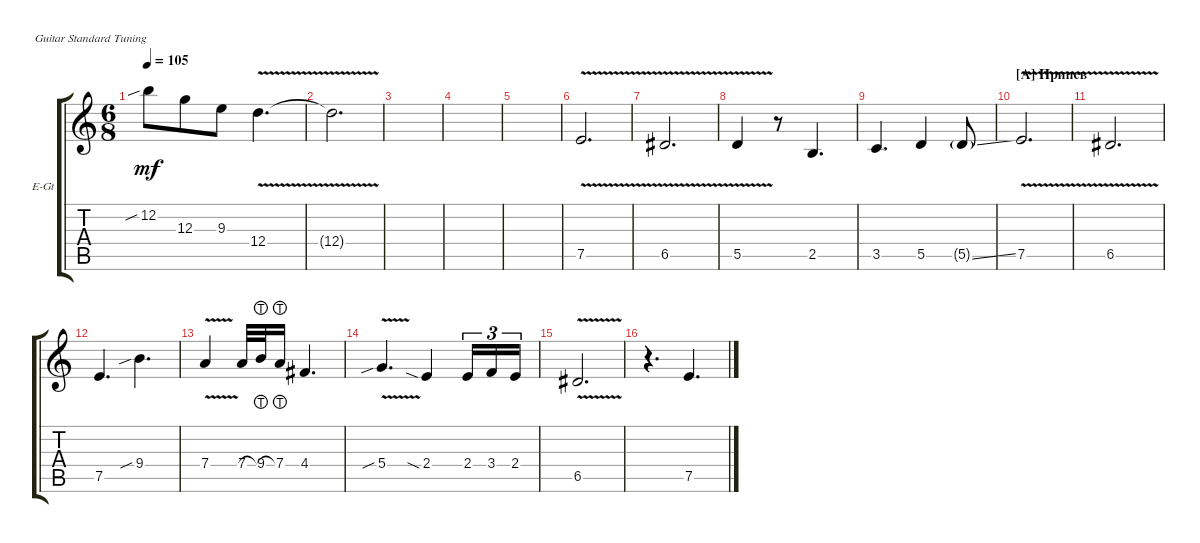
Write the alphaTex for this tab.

\defaultSystemsLayout 4
\bracketExtendMode groupsimilarinstruments
\firstSystemTrackNameOrientation horizontal
\otherSystemsTrackNameOrientation horizontal
\track ("Solo" "E-Gt") {instrument electricguitarclean}
\staff {score tabs}
\tuning (E4 B3 G3 D3 A2 E2)
\ts (6 8)
\tempo 105
\clef g2
\scale
0.333333
\ks c
12.2{sib}.8{dy mf} 12.3.8 9.3.8 12.4{v}.4{d} |
\scale
0.333333 12.4{v t}.2{d} |
\scale
0.333333 |
\scale
0.333333 |
\scale
0.333333 |
\scale
0.333333 7.5{v}.2{d} |
\scale
0.333333 6.5{v}.2{d} |
\scale
0.333333 5.5{v}.4 r.8 2.5.4{d} |
\scale
0.333333 3.5.4{d} 5.5.4 5.5{ss g}.8 |
\section ("A" "Припев")
\scale
0.333333 7.5{v}.2{d} |
\scale
0.333333 6.5{v}.2{d} |
\scale
0.333333 7.5.4{d} 9.4{sib}.4{d} |
\scale
0.333333 7.4{v}.4 7.4.32 9.4{lht}.32 7.4{lht}.16 4.4.4{d} |
\scale
0.333333 5.4{v sib}.4{d} 2.4{sia}.4 2.4.16{tu (3 2)} 3.4.16{tu (3 2)} 2.4.16{tu (3 2)} |
\scale
0.333333 6.5{v}.2{d} |
\scale
0.333333 r.4{d} 7.5.4{d}
